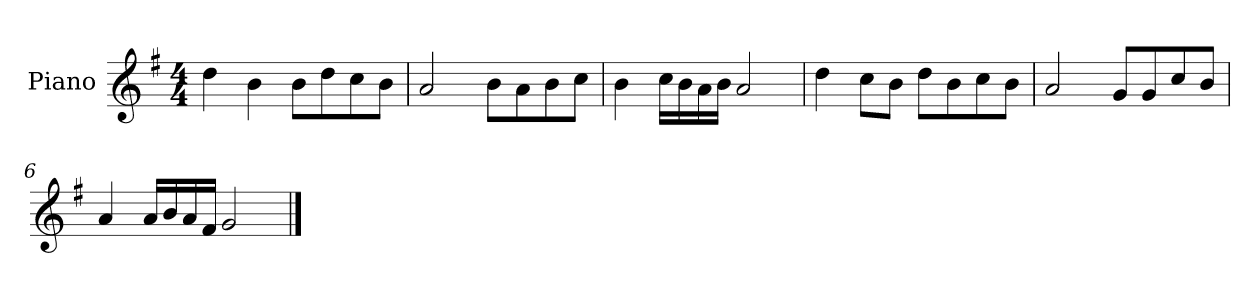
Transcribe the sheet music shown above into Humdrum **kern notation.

**kern
*part1
*staff1
*I"Piano
*I'P-no
*clefG2
*k[f#]
*M4/4
*MM90
=1
4dd\
4b\
8b\L
8dd\
8cc\
8b\J
=2
2a/
8b\L
8a\
8b\
8cc\J
=3
4b\
16cc\LL
16b\
16a\
16b\JJ
2a/
=4
4dd\
8cc\L
8b\J
8dd\L
8b\
8cc\
8b\J
=5
2a/
8g/L
8g/
8cc/
8b/J
=6
4a/
16a/LL
16b/
16a/
16f#/JJ
2g/
==
*-
